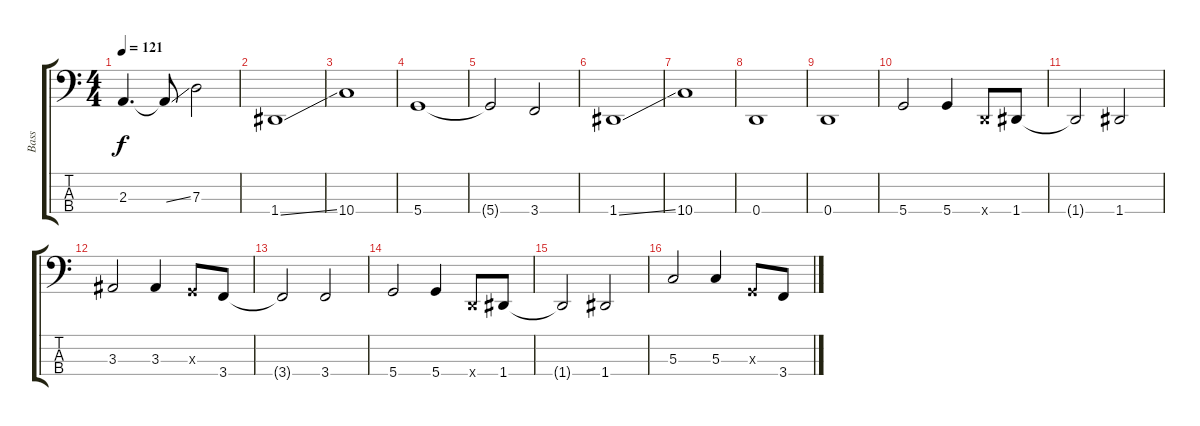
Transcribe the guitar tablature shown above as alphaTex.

\track ("Bass" "Bass") {instrument electricbassfinger}
\staff {score tabs}
\tuning (F2 C2 G1 D1) {hide}
\ts (4 4)
\tempo 121
\clef f4
\ks c
2.3.4{d dy f} 2.3{ss t}.8 7.3.2 |
1.4{ss}.1 |
10.4.1 |
5.4.1 |
5.4{t}.2 3.4.2 |
1.4{ss}.1 |
10.4.1 |
0.4.1 |
0.4.1 |
5.4.2 5.4.4 0.4{x}.8 1.4.8 |
1.4{t}.2 1.4.2 |
3.3.2 3.3.4 0.3{x}.8 3.4.8 |
3.4{t}.2 3.4.2 |
5.4.2 5.4.4 0.4{x}.8 1.4.8 |
1.4{t}.2 1.4.2 |
5.3.2 5.3.4 0.3{x}.8 3.4.8
